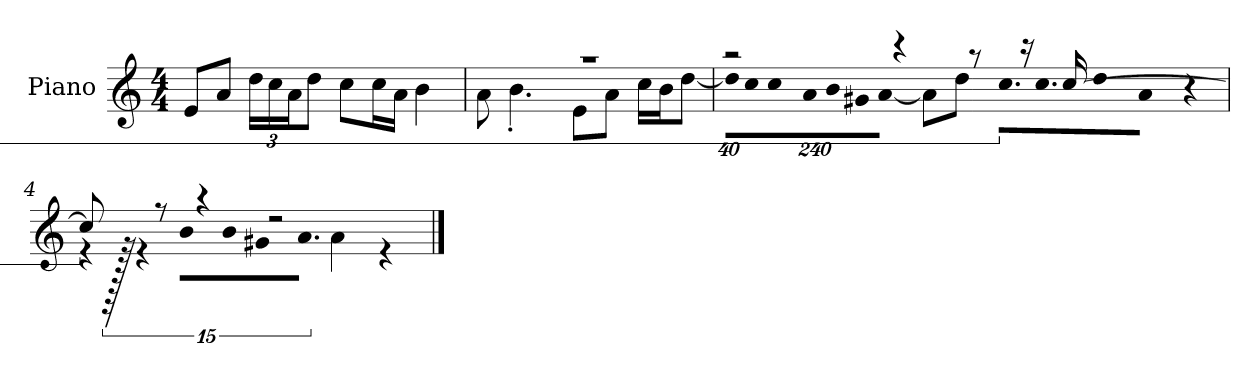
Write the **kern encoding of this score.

**kern
*part1
*staff1
*I"Piano
*I'P-no
*clefG2
*k[]
*M4/4
*MM90
=1
8e/L
8a/J
*Xbrackettup
24dd\LL
24cc\
24a\J
8dd\J
8cc\L
16cc\L
16a\JJ
4b\
=2
*^
1r	8a\
.	4.b'\
.	8e\L
.	8a\J
.	16cc\LL
.	16b\J
.	[8dd\J
=3	=3
!	!LO:N:vis=32
2r	640%23dd\KLL]
!	!LO:N:vis=16
.	1920%137cc\
!	!LO:N:vis=32
.	640%23cc\K
!	!LO:N:vis=16
.	1920%137a\
!	!LO:N:vis=16
.	1920%137b\
!	!LO:N:vis=16
.	1920%137g#X\J
!	!LO:N:vis=8
.	[960%137a\J
4r	8a\L]
.	8dd\J
*	*brackettup
!	!LO:N:vis=32.
8r	1920%103cc\LLL
!	!LO:N:vis=32.
.	1920%103cc\
!	!LO:N:vis=32
.	640%23dd\J
16r	.
!	!LO:N:vis=16
.	1920%137a\JJ
[16cc/	.
.	480%17r
!!LO:LB:g=z	!!
=4	=4
!	!LO:N:vis=16
8cc/]	1920%137r
.	1920r
!	!LO:N:vis=32
.	640%23r
!	!LO:N:vis=32
.	640%23b\KLL
8r	.
!	!LO:N:vis=16
.	1920%137b\
!	!LO:N:vis=16
.	1920%137g#X\J
4r	.
!	!LO:N:vis=8.
.	640%137a\J
2r	.
.	4a\
.	4r
1920ryy	.
*v	*v
==
*-
